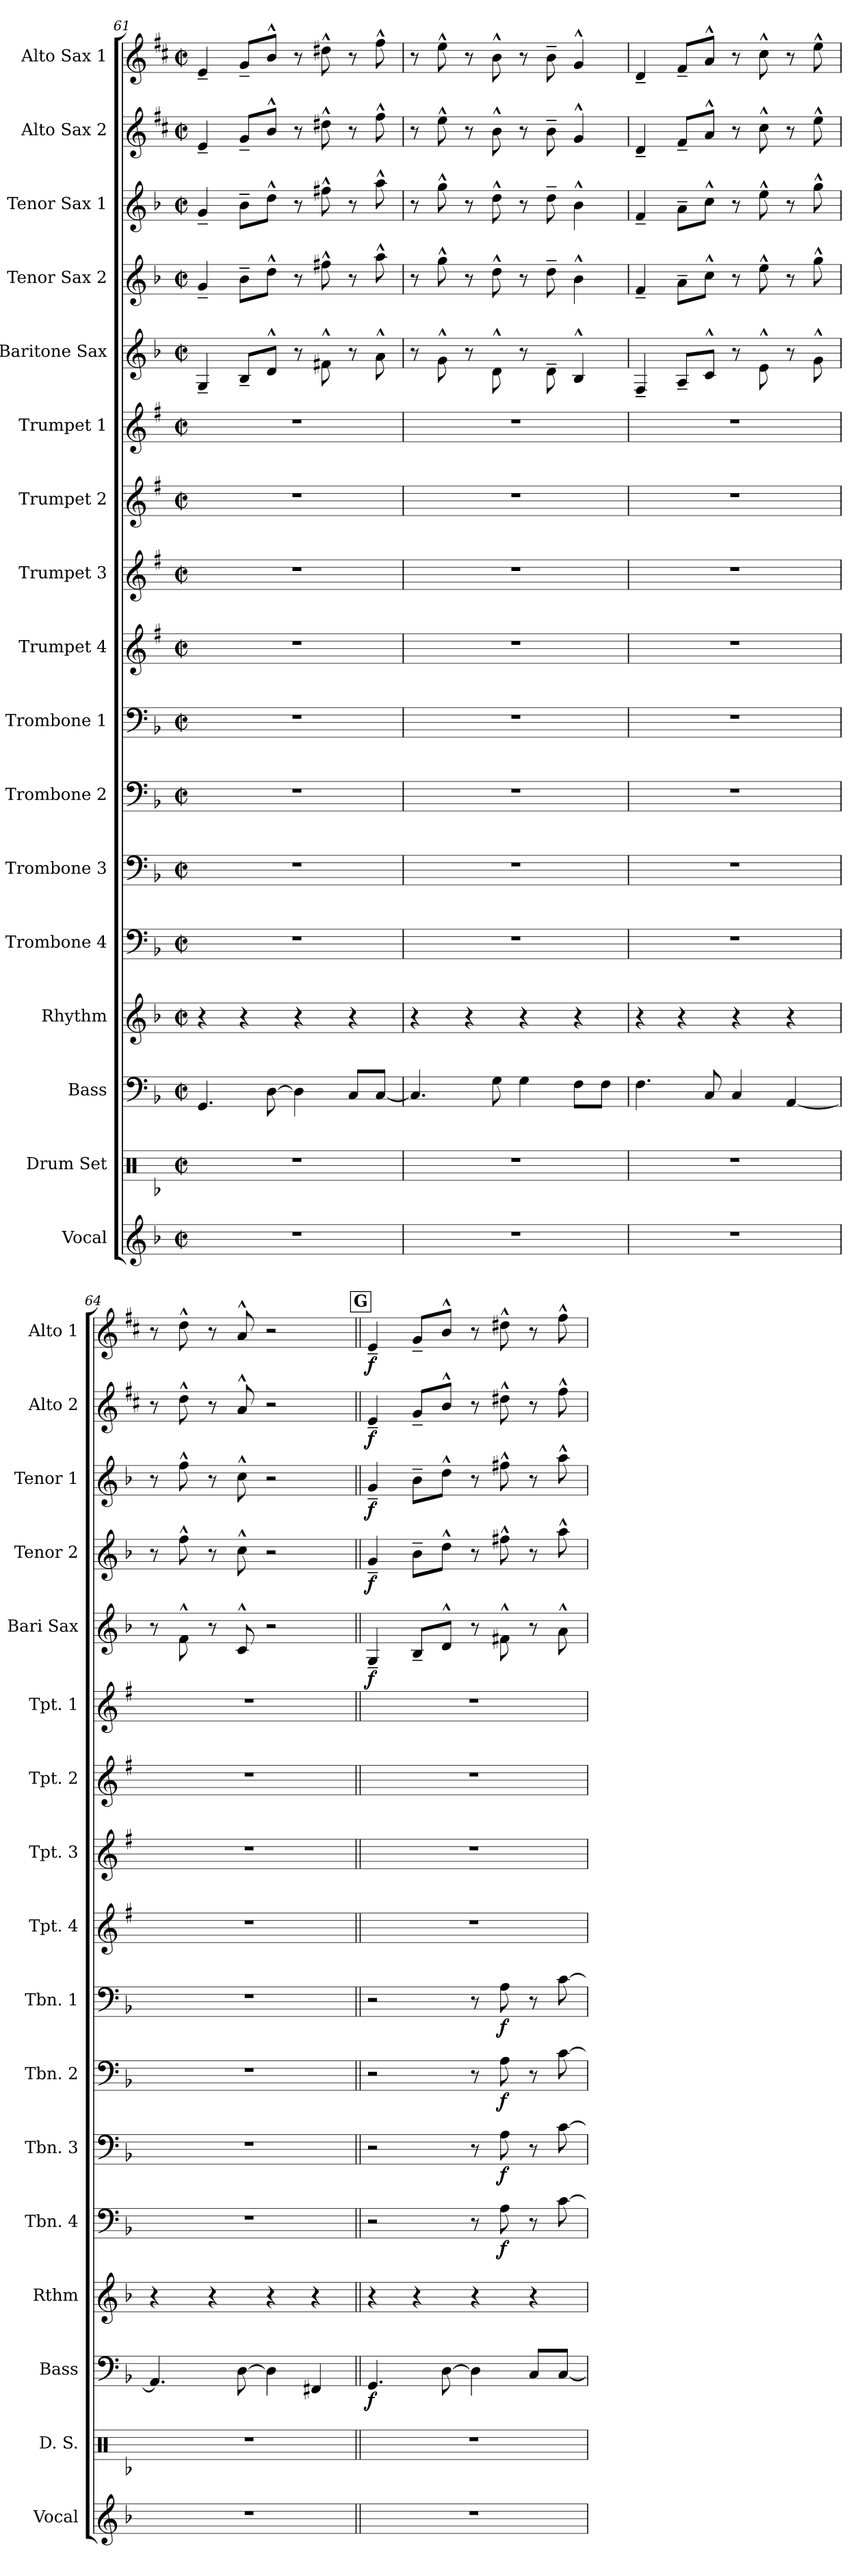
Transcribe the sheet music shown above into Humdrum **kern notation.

**kern	**kern	**kern	**dynam	**kern	**kern	**dynam	**kern	**dynam	**kern	**dynam	**kern	**dynam	**kern	**kern	**kern	**kern	**kern	**dynam	**kern	**dynam	**kern	**dynam	**kern	**dynam	**kern	**dynam
*part17	*part16	*part15	*part15	*part14	*part13	*part13	*part12	*part12	*part11	*part11	*part10	*part10	*part9	*part8	*part7	*part6	*part5	*part5	*part4	*part4	*part3	*part3	*part2	*part2	*part1	*part1
*staff17	*staff16	*staff15	*staff15	*staff14	*staff13	*staff13	*staff12	*staff12	*staff11	*staff11	*staff10	*staff10	*staff9	*staff8	*staff7	*staff6	*staff5	*staff5	*staff4	*staff4	*staff3	*staff3	*staff2	*staff2	*staff1	*staff1
*I"Vocal	*I"Drum Set	*I"Bass	*	*I"Rhythm	*I"Trombone 4	*	*I"Trombone 3	*	*I"Trombone 2	*	*I"Trombone 1	*	*I"Trumpet 4	*I"Trumpet 3	*I"Trumpet 2	*I"Trumpet 1	*I"Baritone Sax	*	*I"Tenor Sax 2	*	*I"Tenor Sax 1	*	*I"Alto Sax 2	*	*I"Alto Sax 1	*
*I'Vocal	*I'D. S.	*I'Bass	*	*I'Rthm	*I'Tbn. 4	*	*I'Tbn. 3	*	*I'Tbn. 2	*	*I'Tbn. 1	*	*I'Tpt. 4	*I'Tpt. 3	*I'Tpt. 2	*I'Tpt. 1	*I'Bari Sax	*	*I'Tenor 2	*	*I'Tenor 1	*	*I'Alto 2	*	*I'Alto 1	*
*clefG2	*clefX	*clefF4	*	*clefG2	*clefF4	*	*clefF4	*	*clefF4	*	*clefF4	*	*clefG2	*clefG2	*clefG2	*clefG2	*clefG2	*	*clefG2	*	*clefG2	*	*clefG2	*	*clefG2	*
*	*	*ITrd7c12	*	*	*	*	*	*	*	*	*	*	*ITrd1c2	*ITrd1c2	*ITrd1c2	*ITrd1c2	*ITrd12c21	*	*ITrd8c14	*	*ITrd8c14	*	*ITrd5c9	*	*ITrd5c9	*
*k[b-]	*k[b-]	*k[b-]	*	*k[b-]	*k[b-]	*	*k[b-]	*	*k[b-]	*	*k[b-]	*	*k[b-]	*k[b-]	*k[b-]	*k[b-]	*k[b-]	*	*k[b-]	*	*k[b-]	*	*k[b-]	*	*k[b-]	*
*F:	*F:	*F:	*	*F:	*F:	*	*F:	*	*F:	*	*F:	*	*F:	*F:	*F:	*F:	*F:	*	*F:	*	*F:	*	*F:	*	*F:	*
*M2/2	*M2/2	*M2/2	*	*M2/2	*M2/2	*	*M2/2	*	*M2/2	*	*M2/2	*	*M2/2	*M2/2	*M2/2	*M2/2	*M2/2	*	*M2/2	*	*M2/2	*	*M2/2	*	*M2/2	*
*met(c|)	*met(c|)	*met(c|)	*	*met(c|)	*met(c|)	*	*met(c|)	*	*met(c|)	*	*met(c|)	*	*met(c|)	*met(c|)	*met(c|)	*met(c|)	*met(c|)	*	*met(c|)	*	*met(c|)	*	*met(c|)	*	*met(c|)	*
=61	=61	=61	=61	=61	=61	=61	=61	=61	=61	=61	=61	=61	=61	=61	=61	=61	=61	=61	=61	=61	=61	=61	=61	=61	=61	=61
1r	1r	4.GGG/	.	4r	1r	.	1r	.	1r	.	1r	.	1r	1r	1r	1r	4GG~</	.	4G~</	.	4G~</	.	4G~</	.	4G~</	.
.	.	.	.	4r	.	.	.	.	.	.	.	.	.	.	.	.	8BB-~>/L	.	8B-~>\L	.	8B-~>\L	.	8B-~>/L	.	8B-~>/L	.
.	.	[8DD\	.	.	.	.	.	.	.	.	.	.	.	.	.	.	8D^^>/J	.	8d^^>\J	.	8d^^>\J	.	8d^^>/J	.	8d^^>/J	.
.	.	4DD\]	.	4r	.	.	.	.	.	.	.	.	.	.	.	.	8r	.	8r	.	8r	.	8r	.	8r	.
.	.	.	.	.	.	.	.	.	.	.	.	.	.	.	.	.	8F#X^^>\	.	8f#X^^>\	.	8f#X^^>\	.	8f#X^^>\	.	8f#X^^>\	.
.	.	8CC/L	.	4r	.	.	.	.	.	.	.	.	.	.	.	.	8r	.	8r	.	8r	.	8r	.	8r	.
.	.	[8CC/J	.	.	.	.	.	.	.	.	.	.	.	.	.	.	8A^^>\	.	8a^^>\	.	8a^^>\	.	8a^^>\	.	8a^^>\	.
=62	=62	=62	=62	=62	=62	=62	=62	=62	=62	=62	=62	=62	=62	=62	=62	=62	=62	=62	=62	=62	=62	=62	=62	=62	=62	=62
1r	1r	4.CC/]	.	4r	1r	.	1r	.	1r	.	1r	.	1r	1r	1r	1r	8r	.	8r	.	8r	.	8r	.	8r	.
.	.	.	.	.	.	.	.	.	.	.	.	.	.	.	.	.	8G^^>\	.	8g^^>\	.	8g^^>\	.	8g^^>\	.	8g^^>\	.
.	.	.	.	4r	.	.	.	.	.	.	.	.	.	.	.	.	8r	.	8r	.	8r	.	8r	.	8r	.
.	.	8GG\	.	.	.	.	.	.	.	.	.	.	.	.	.	.	8D^^>\	.	8d^^>\	.	8d^^>\	.	8d^^>\	.	8d^^>\	.
.	.	4GG\	.	4r	.	.	.	.	.	.	.	.	.	.	.	.	8r	.	8r	.	8r	.	8r	.	8r	.
.	.	.	.	.	.	.	.	.	.	.	.	.	.	.	.	.	8D~>\	.	8d~>\	.	8d~>\	.	8d~>\	.	8d~>\	.
.	.	8FF\L	.	4r	.	.	.	.	.	.	.	.	.	.	.	.	4BB-^^>/	.	4B-^^>\	.	4B-^^>\	.	4B-^^>/	.	4B-^^>/	.
.	.	8FF\J	.	.	.	.	.	.	.	.	.	.	.	.	.	.	.	.	.	.	.	.	.	.	.	.
=63	=63	=63	=63	=63	=63	=63	=63	=63	=63	=63	=63	=63	=63	=63	=63	=63	=63	=63	=63	=63	=63	=63	=63	=63	=63	=63
1r	1r	4.FF\	.	4r	1r	.	1r	.	1r	.	1r	.	1r	1r	1r	1r	4FF~</	.	4F~</	.	4F~</	.	4F~</	.	4F~</	.
.	.	.	.	4r	.	.	.	.	.	.	.	.	.	.	.	.	8AA~>/L	.	8A~>\L	.	8A~>\L	.	8A~>/L	.	8A~>/L	.
.	.	8CC/	.	.	.	.	.	.	.	.	.	.	.	.	.	.	8C^^>/J	.	8c^^>\J	.	8c^^>\J	.	8c^^>/J	.	8c^^>/J	.
.	.	4CC/	.	4r	.	.	.	.	.	.	.	.	.	.	.	.	8r	.	8r	.	8r	.	8r	.	8r	.
.	.	.	.	.	.	.	.	.	.	.	.	.	.	.	.	.	8E^^>\	.	8e^^>\	.	8e^^>\	.	8e^^>\	.	8e^^>\	.
.	.	[4AAA/	.	4r	.	.	.	.	.	.	.	.	.	.	.	.	8r	.	8r	.	8r	.	8r	.	8r	.
.	.	.	.	.	.	.	.	.	.	.	.	.	.	.	.	.	8G^^>\	.	8g^^>\	.	8g^^>\	.	8g^^>\	.	8g^^>\	.
=64	=64	=64	=64	=64	=64	=64	=64	=64	=64	=64	=64	=64	=64	=64	=64	=64	=64	=64	=64	=64	=64	=64	=64	=64	=64	=64
1r	1r	4.AAA/]	.	4r	1r	.	1r	.	1r	.	1r	.	1r	1r	1r	1r	8r	.	8r	.	8r	.	8r	.	8r	.
.	.	.	.	.	.	.	.	.	.	.	.	.	.	.	.	.	8F^^>\	.	8f^^>\	.	8f^^>\	.	8f^^>\	.	8f^^>\	.
.	.	.	.	4r	.	.	.	.	.	.	.	.	.	.	.	.	8r	.	8r	.	8r	.	8r	.	8r	.
.	.	[8DD\	.	.	.	.	.	.	.	.	.	.	.	.	.	.	8C^^>/	.	8c^^>\	.	8c^^>\	.	8c^^>/	.	8c^^>/	.
.	.	4DD\]	.	4r	.	.	.	.	.	.	.	.	.	.	.	.	2r	.	2r	.	2r	.	2r	.	2r	.
.	.	4FFF#X/	.	4r	.	.	.	.	.	.	.	.	.	.	.	.	.	.	.	.	.	.	.	.	.	.
!!LO:PB:g=z
!!LO:REH:place=s1:a:fs=8:t=G
=65||	=65||	=65||	=65||	=65||	=65||	=65||	=65||	=65||	=65||	=65||	=65||	=65||	=65||	=65||	=65||	=65||	=65||	=65||	=65||	=65||	=65||	=65||	=65||	=65||	=65||	=65||
!	!	!	!LO:DY:b	!	!	!	!	!	!	!	!	!	!	!	!	!	!	!LO:DY:b	!	!LO:DY:b	!	!LO:DY:b	!	!LO:DY:b	!	!LO:DY:b
1r	1r	4.GGG/	f	4r	2r	.	2r	.	2r	.	2r	.	1r	1r	1r	1r	4GG~</	f	4G~</	f	4G~</	f	4G~</	f	4G~</	f
.	.	.	.	4r	.	.	.	.	.	.	.	.	.	.	.	.	8BB-~>/L	.	8B-~>\L	.	8B-~>\L	.	8B-~>/L	.	8B-~>/L	.
.	.	[8DD\	.	.	.	.	.	.	.	.	.	.	.	.	.	.	8D^^>/J	.	8d^^>\J	.	8d^^>\J	.	8d^^>/J	.	8d^^>/J	.
.	.	4DD\]	.	4r	8r	.	8r	.	8r	.	8r	.	.	.	.	.	8r	.	8r	.	8r	.	8r	.	8r	.
!	!	!	!	!	!	!LO:DY:b	!	!LO:DY:b	!	!LO:DY:b	!	!LO:DY:b	!	!	!	!	!	!	!	!	!	!	!	!	!	!
.	.	.	.	.	8A\	f	8A\	f	8A\	f	8A\	f	.	.	.	.	8F#X^^>\	.	8f#X^^>\	.	8f#X^^>\	.	8f#X^^>\	.	8f#X^^>\	.
.	.	8CC/L	.	4r	8r	.	8r	.	8r	.	8r	.	.	.	.	.	8r	.	8r	.	8r	.	8r	.	8r	.
.	.	[8CC/J	.	.	[8c\	.	[8c\	.	[8c\	.	[8c\	.	.	.	.	.	8A^^>\	.	8a^^>\	.	8a^^>\	.	8a^^>\	.	8a^^>\	.
=	=	=	=	=	=	=	=	=	=	=	=	=	=	=	=	=	=	=	=	=	=	=	=	=	=	=
*-	*-	*-	*-	*-	*-	*-	*-	*-	*-	*-	*-	*-	*-	*-	*-	*-	*-	*-	*-	*-	*-	*-	*-	*-	*-	*-
